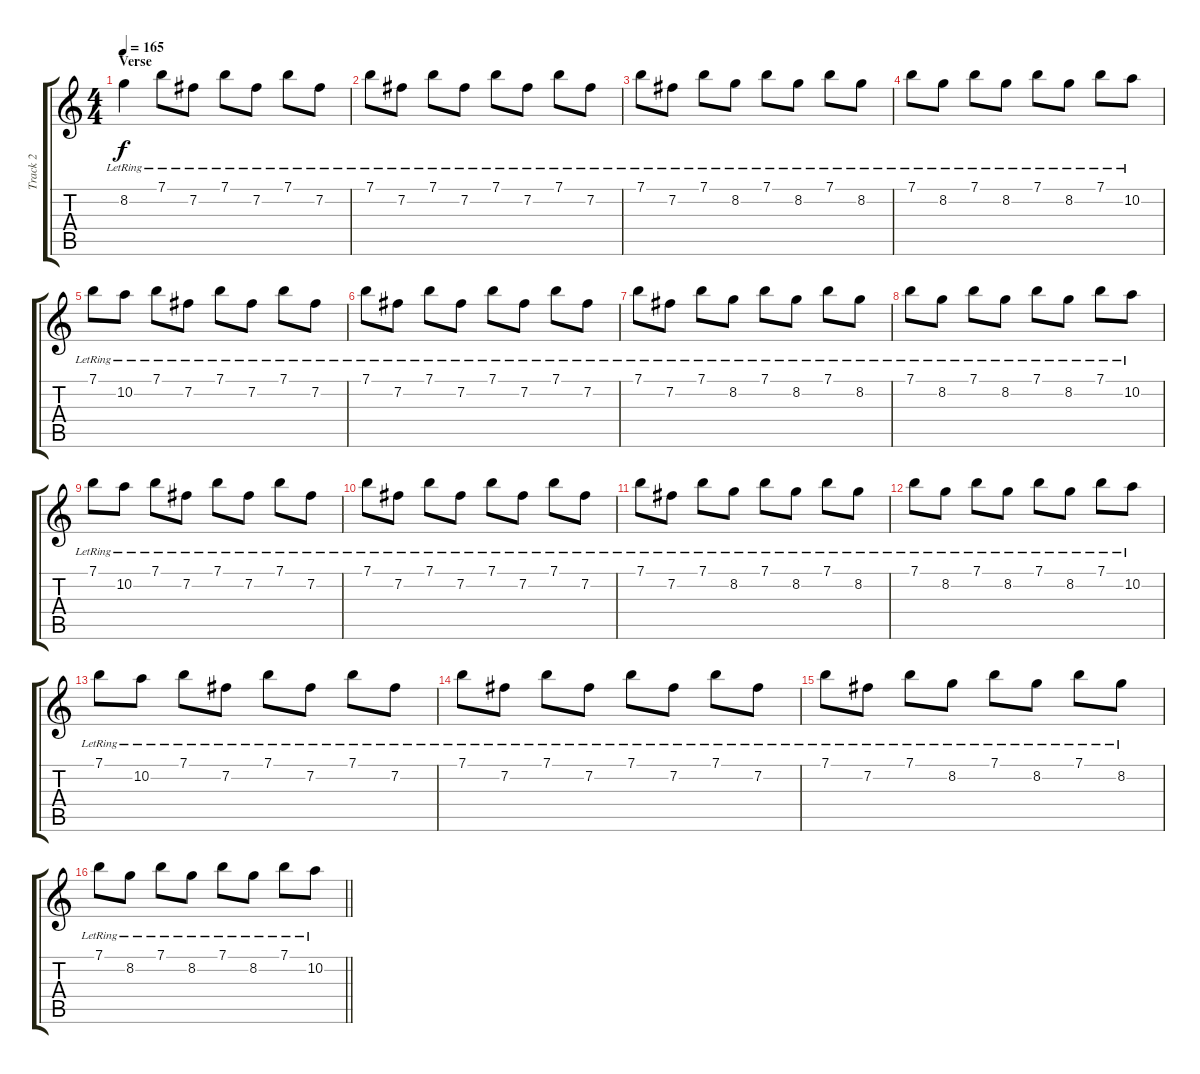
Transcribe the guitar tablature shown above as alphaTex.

\track ("Track 2" "Track 2") {instrument electricguitarclean}
\staff {score tabs}
\tuning (E4 B3 G3 D3 A2 E2) {hide}
\ts (4 4)
\section ("" "Verse")
\tempo 165
\clef g2
\ks c
8.2{lr}.4{dy f} 7.1{lr}.8 7.2{lr}.8 7.1{lr}.8 7.2{lr}.8 7.1{lr}.8 7.2{lr}.8 |
7.1{lr}.8 7.2{lr}.8 7.1{lr}.8 7.2{lr}.8 7.1{lr}.8 7.2{lr}.8 7.1{lr}.8 7.2{lr}.8 |
7.1{lr}.8 7.2{lr}.8 7.1{lr}.8 8.2{lr}.8 7.1{lr}.8 8.2{lr}.8 7.1{lr}.8 8.2{lr}.8 |
7.1{lr}.8 8.2{lr}.8 7.1{lr}.8 8.2{lr}.8 7.1{lr}.8 8.2{lr}.8 7.1{lr}.8 10.2{lr}.8 |
7.1{lr}.8 10.2{lr}.8 7.1{lr}.8 7.2{lr}.8 7.1{lr}.8 7.2{lr}.8 7.1{lr}.8 7.2{lr}.8 |
7.1{lr}.8 7.2{lr}.8 7.1{lr}.8 7.2{lr}.8 7.1{lr}.8 7.2{lr}.8 7.1{lr}.8 7.2{lr}.8 |
7.1{lr}.8 7.2{lr}.8 7.1{lr}.8 8.2{lr}.8 7.1{lr}.8 8.2{lr}.8 7.1{lr}.8 8.2{lr}.8 |
7.1{lr}.8 8.2{lr}.8 7.1{lr}.8 8.2{lr}.8 7.1{lr}.8 8.2{lr}.8 7.1{lr}.8 10.2{lr}.8 |
7.1{lr}.8 10.2{lr}.8 7.1{lr}.8 7.2{lr}.8 7.1{lr}.8 7.2{lr}.8 7.1{lr}.8 7.2{lr}.8 |
7.1{lr}.8 7.2{lr}.8 7.1{lr}.8 7.2{lr}.8 7.1{lr}.8 7.2{lr}.8 7.1{lr}.8 7.2{lr}.8 |
7.1{lr}.8 7.2{lr}.8 7.1{lr}.8 8.2{lr}.8 7.1{lr}.8 8.2{lr}.8 7.1{lr}.8 8.2{lr}.8 |
7.1{lr}.8 8.2{lr}.8 7.1{lr}.8 8.2{lr}.8 7.1{lr}.8 8.2{lr}.8 7.1{lr}.8 10.2{lr}.8 |
7.1{lr}.8 10.2{lr}.8 7.1{lr}.8 7.2{lr}.8 7.1{lr}.8 7.2{lr}.8 7.1{lr}.8 7.2{lr}.8 |
7.1{lr}.8 7.2{lr}.8 7.1{lr}.8 7.2{lr}.8 7.1{lr}.8 7.2{lr}.8 7.1{lr}.8 7.2{lr}.8 |
7.1{lr}.8 7.2{lr}.8 7.1{lr}.8 8.2{lr}.8 7.1{lr}.8 8.2{lr}.8 7.1{lr}.8 8.2{lr}.8 |
\barLineRight lightlight
7.1{lr}.8 8.2{lr}.8 7.1{lr}.8 8.2{lr}.8 7.1{lr}.8 8.2{lr}.8 7.1{lr}.8 10.2{lr}.8
